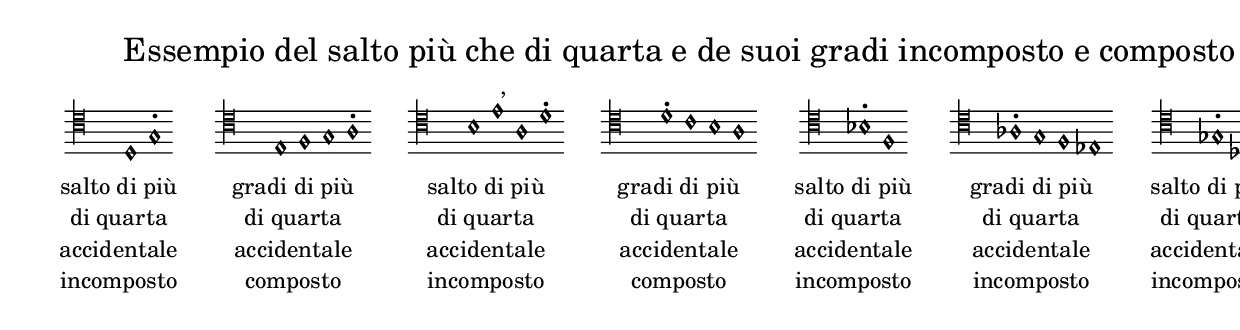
\version "2.22.2"

% Auto generated file

\header {
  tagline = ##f
}

dot = {
   \once \override Script.add-stem-support = ##f
   \once \override Script.toward-stem-shift = 0
   \once \override Script.skyline-horizontal-padding = 0
   \once \override Script.direction = 1
   \once \override Script.font-size = 1
}

\markup {
  \center-column {
    \line {
      \center-align
      \fontsize#3 { \concat { \normal-text "Essempio del salto più che di quarta e de suoi gradi incomposto e composto"} }
    }
    \null
    \line {
      \center-column {

        \line {
          \score {
            <<
              \new Staff \with { instrumentName = ""} {
                \override Staff.TimeSignature.stencil = ##f
                \override Staff.NoteHead.style = #'baroque
                \accidentalStyle Score.forget
                \override Rest.style = #'mensural
                \override NoteHead.style = #'petrucci
                \cadenzaOn
                \clef "mensural-c4"
                \key c #`((0 . ,NATURAL) (1 . ,NATURAL) (2 . ,NATURAL)
                          (3 . ,NATURAL) (4 . ,NATURAL) (5 . ,NATURAL)
                          (6 . ,NATURAL))  d1   \dot g1-.  
                \cadenzaOff
              }
            >>
            \layout {
              \context {
                \Score
                \override SpacingSpanner.common-shortest-duration = #(ly:make-moment 1)
              }
            }
          }
        }
        \null
        \line {
          \left-align {  \normal-text "salto di più" }
        }
        \line {
          \left-align {  \normal-text "di quarta" }
        }
        \line {
          \left-align {  \normal-text "accidentale" }
        }
        \line {
          \left-align {  \normal-text "incomposto" }
        }

      }
      \hspace #3 
      \center-column {

        \line {
          \score {
            <<
              \new Staff \with { instrumentName = ""} {
                \override Staff.TimeSignature.stencil = ##f
                \override Staff.NoteHead.style = #'baroque
                \accidentalStyle Score.forget
                \override Rest.style = #'mensural
                \override NoteHead.style = #'petrucci
                \cadenzaOn
                \clef "mensural-c4"
                \key c #`((0 . ,NATURAL) (1 . ,NATURAL) (2 . ,NATURAL)
                          (3 . ,NATURAL) (4 . ,NATURAL) (5 . ,NATURAL)
                          (6 . ,NATURAL))  e1   f1   g1   \dot a1-.  
                \cadenzaOff
              }
            >>
            \layout {
              \context {
                \Score
                \override SpacingSpanner.common-shortest-duration = #(ly:make-moment 1)
              }
            }
          }
        }
        \null
        \line {
          \left-align {  \normal-text "gradi di più" }
        }
        \line {
          \left-align {  \normal-text "di quarta" }
        }
        \line {
          \left-align {  \normal-text "accidentale" }
        }
        \line {
          \left-align {  \normal-text "composto" }
        }

      }
      \hspace #3 
      \center-column {

        \line {
          \score {
            <<
              \new Staff \with { instrumentName = ""} {
                \override Staff.TimeSignature.stencil = ##f
                \override Staff.NoteHead.style = #'baroque
                \accidentalStyle Score.forget
                \override Rest.style = #'mensural
                \override NoteHead.style = #'petrucci
                \cadenzaOn
                \clef "mensural-c4"
                \key c #`((0 . ,NATURAL) (1 . ,NATURAL) (2 . ,NATURAL)
                          (3 . ,NATURAL) (4 . ,NATURAL) (5 . ,NATURAL)
                          (6 . ,NATURAL))  b1   e'1^\markup{\hspace #0.8 ,}   a1   \dot d'1-.  
                \cadenzaOff
              }
            >>
            \layout {
              \context {
                \Score
                \override SpacingSpanner.common-shortest-duration = #(ly:make-moment 1)
              }
            }
          }
        }
        \null
        \line {
          \left-align {  \normal-text "salto di più" }
        }
        \line {
          \left-align {  \normal-text "di quarta" }
        }
        \line {
          \left-align {  \normal-text "accidentale" }
        }
        \line {
          \left-align {  \normal-text "incomposto" }
        }

      }
      \hspace #3 
      \center-column {

        \line {
          \score {
            <<
              \new Staff \with { instrumentName = ""} {
                \override Staff.TimeSignature.stencil = ##f
                \override Staff.NoteHead.style = #'baroque
                \accidentalStyle Score.forget
                \override Rest.style = #'mensural
                \override NoteHead.style = #'petrucci
                \cadenzaOn
                \clef "mensural-c4"
                \key c #`((0 . ,NATURAL) (1 . ,NATURAL) (2 . ,NATURAL)
                          (3 . ,NATURAL) (4 . ,NATURAL) (5 . ,NATURAL)
                          (6 . ,NATURAL))  \dot d'1-.   c'1   b1   a1  
                \cadenzaOff
              }
            >>
            \layout {
              \context {
                \Score
                \override SpacingSpanner.common-shortest-duration = #(ly:make-moment 1)
              }
            }
          }
        }
        \null
        \line {
          \left-align {  \normal-text "gradi di più" }
        }
        \line {
          \left-align {  \normal-text "di quarta" }
        }
        \line {
          \left-align {  \normal-text "accidentale" }
        }
        \line {
          \left-align {  \normal-text "composto" }
        }

      }
      \hspace #3 
      \center-column {

        \line {
          \score {
            <<
              \new Staff \with { instrumentName = ""} {
                \override Staff.TimeSignature.stencil = ##f
                \override Staff.NoteHead.style = #'baroque
                \accidentalStyle Score.forget
                \override Rest.style = #'mensural
                \override NoteHead.style = #'petrucci
                \cadenzaOn
                \clef "mensural-c4"
                \key c #`((0 . ,NATURAL) (1 . ,NATURAL) (2 . ,NATURAL)
                          (3 . ,NATURAL) (4 . ,NATURAL) (5 . ,NATURAL)
                          (6 . ,NATURAL))  \dot bes1-.   f1  
                \cadenzaOff
              }
            >>
            \layout {
              \context {
                \Score
                \override SpacingSpanner.common-shortest-duration = #(ly:make-moment 1)
              }
            }
          }
        }
        \null
        \line {
          \left-align {  \normal-text "salto di più" }
        }
        \line {
          \left-align {  \normal-text "di quarta" }
        }
        \line {
          \left-align {  \normal-text "accidentale" }
        }
        \line {
          \left-align {  \normal-text "incomposto" }
        }

      }
      \hspace #3 
      \center-column {

        \line {
          \score {
            <<
              \new Staff \with { instrumentName = ""} {
                \override Staff.TimeSignature.stencil = ##f
                \override Staff.NoteHead.style = #'baroque
                \accidentalStyle Score.forget
                \override Rest.style = #'mensural
                \override NoteHead.style = #'petrucci
                \cadenzaOn
                \clef "mensural-c4"
                \key c #`((0 . ,NATURAL) (1 . ,NATURAL) (2 . ,NATURAL)
                          (3 . ,NATURAL) (4 . ,NATURAL) (5 . ,NATURAL)
                          (6 . ,NATURAL))  \dot as1-.   g1   f1   es1  
                \cadenzaOff
              }
            >>
            \layout {
              \context {
                \Score
                \override SpacingSpanner.common-shortest-duration = #(ly:make-moment 1)
              }
            }
          }
        }
        \null
        \line {
          \left-align {  \normal-text "gradi di più" }
        }
        \line {
          \left-align {  \normal-text "di quarta" }
        }
        \line {
          \left-align {  \normal-text "accidentale" }
        }
        \line {
          \left-align {  \normal-text "incomposto" }
        }

      }
      \hspace #3 
      \center-column {

        \line {
          \score {
            <<
              \new Staff \with { instrumentName = ""} {
                \override Staff.TimeSignature.stencil = ##f
                \override Staff.NoteHead.style = #'baroque
                \accidentalStyle Score.forget
                \override Rest.style = #'mensural
                \override NoteHead.style = #'petrucci
                \cadenzaOn
                \clef "mensural-c4"
                \key c #`((0 . ,NATURAL) (1 . ,NATURAL) (2 . ,NATURAL)
                          (3 . ,NATURAL) (4 . ,NATURAL) (5 . ,NATURAL)
                          (6 . ,NATURAL))  \dot ges1-.   des1  
                \cadenzaOff
              }
            >>
            \layout {
              \context {
                \Score
                \override SpacingSpanner.common-shortest-duration = #(ly:make-moment 1)
              }
            }
          }
        }
        \null
        \line {
          \left-align {  \normal-text "salto di più" }
        }
        \line {
          \left-align {  \normal-text "di quarta" }
        }
        \line {
          \left-align {  \normal-text "accidentale" }
        }
        \line {
          \left-align {  \normal-text "incomposto" }
        }

      }
      \hspace #3 

    }
  }
}